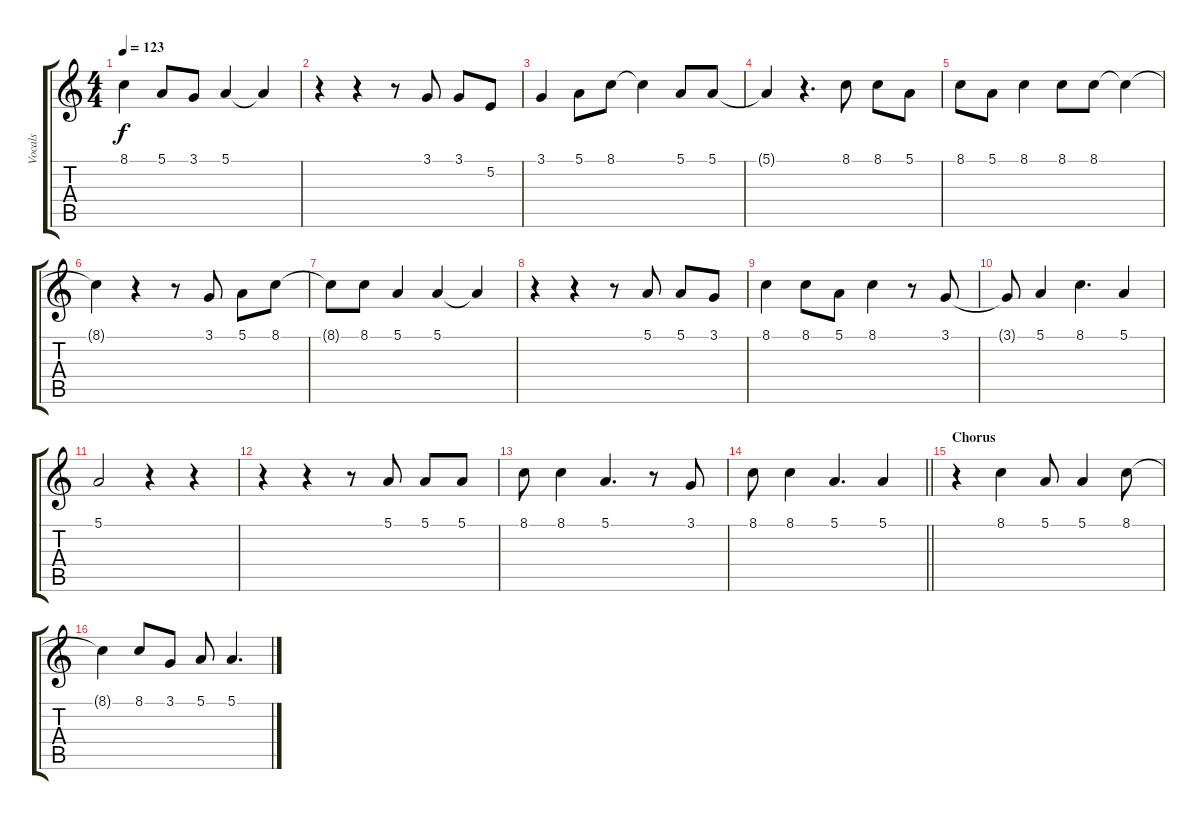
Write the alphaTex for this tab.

\track ("Vocals" "Vocals") {instrument altosax}
\staff {score tabs}
\tuning (E4 B3 G3 D3 A2 E2) {hide}
\ts (4 4)
\tempo 123
\clef g2
\ks c
8.1{t}.4{dy f} 5.1.8 3.1.8 5.1.4 5.1{t}.4 |
r.4 r.4 r.8 3.1.8 3.1.8 5.2.8 |
3.1.4 5.1.8 8.1.8 8.1{t}.4 5.1.8 5.1.8 |
5.1{t}.4 r.4{d} 8.1.8 8.1.8 5.1.8 |
8.1.8 5.1.8 8.1.4 8.1.8 8.1.8 8.1{t}.4 |
8.1{t}.4 r.4 r.8 3.1.8 5.1.8 8.1.8 |
8.1{t}.8 8.1.8 5.1.4 5.1.4 5.1{t}.4 |
r.4 r.4 r.8 5.1.8 5.1.8 3.1.8 |
8.1.4 8.1.8 5.1.8 8.1.4 r.8 3.1.8 |
3.1{t}.8 5.1.4 8.1.4{d} 5.1.4 |
5.1.2 r.4 r.4 |
r.4 r.4 r.8 5.1.8 5.1.8 5.1.8 |
8.1.8 8.1.4 5.1.4{d} r.8 3.1.8 |
\barLineRight lightlight
8.1.8 8.1.4 5.1.4{d} 5.1.4 |
\section ("" "Chorus")
r.4 8.1.4 5.1.8 5.1.4 8.1.8 |
8.1{t}.4 8.1.8 3.1.8 5.1.8 5.1.4{d}
